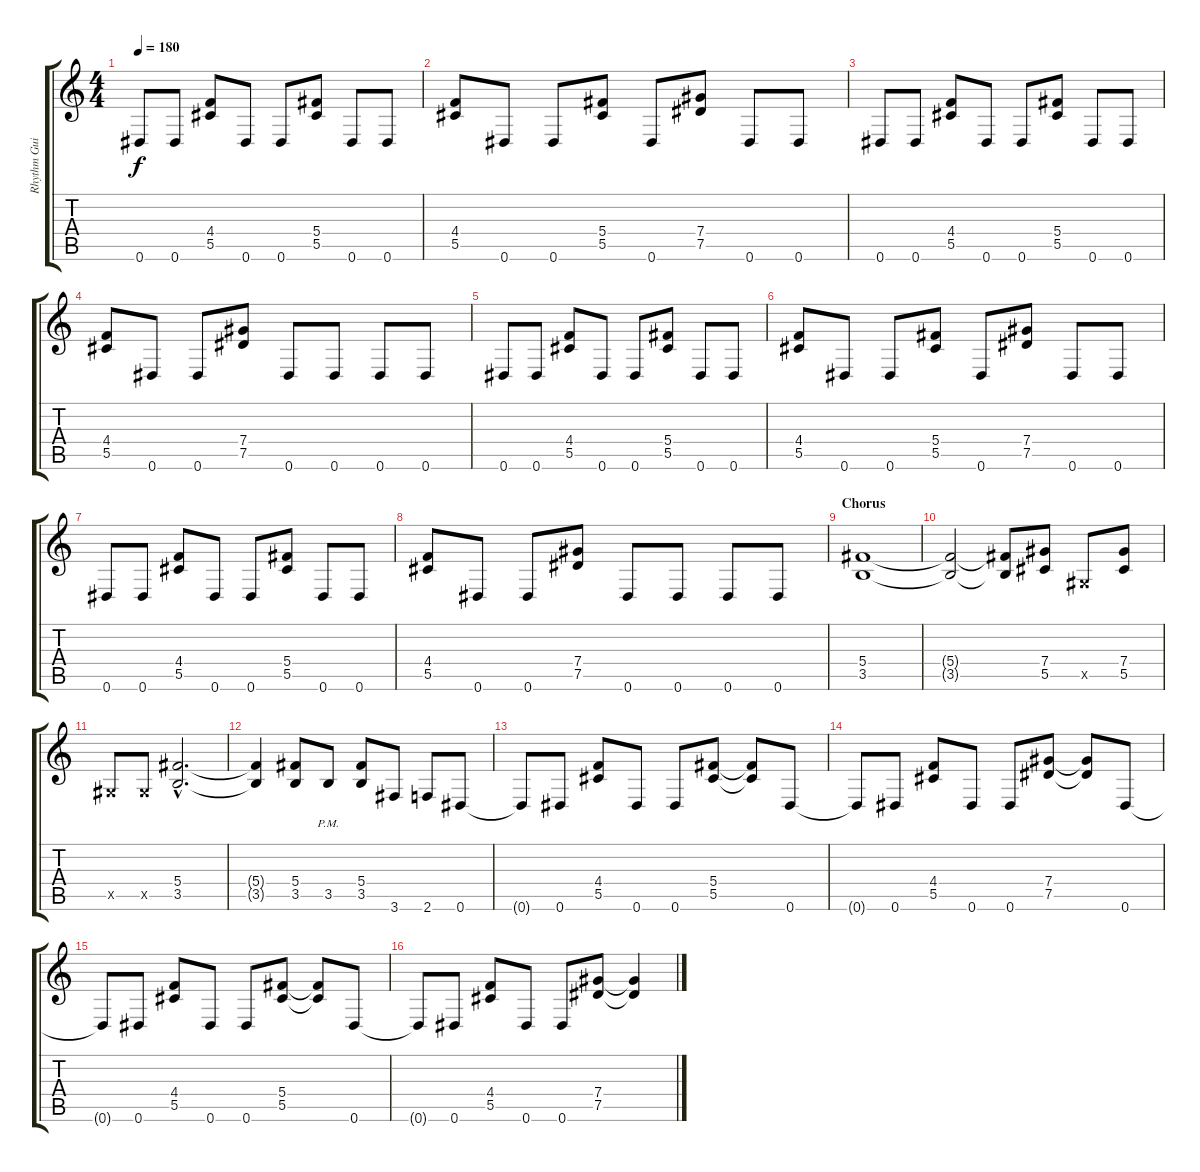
\track ("Rhythm Guitar" "Rhythm Gui") {instrument distortionguitar}
\staff {score tabs}
\tuning (Eb4 Bb3 Gb3 Db3 Ab2 Eb2) {hide}
\ts (4 4)
\tempo 180
\clef g2
\ks c
0.6.8{dy f} 0.6.8 (4.4 5.5).8 0.6.8 0.6.8 (5.4 5.5).8 0.6.8 0.6.8 |
(4.4 5.5).8 0.6.8 0.6.8 (5.4 5.5).8 0.6.8 (7.4 7.5).8 0.6.8 0.6.8 |
0.6.8 0.6.8 (4.4 5.5).8 0.6.8 0.6.8 (5.4 5.5).8 0.6.8 0.6.8 |
(4.4 5.5).8 0.6.8 0.6.8 (7.4 7.5).8 0.6.8 0.6.8 0.6.8 0.6.8 |
0.6.8 0.6.8 (4.4 5.5).8 0.6.8 0.6.8 (5.4 5.5).8 0.6.8 0.6.8 |
(4.4 5.5).8 0.6.8 0.6.8 (5.4 5.5).8 0.6.8 (7.4 7.5).8 0.6.8 0.6.8 |
0.6.8 0.6.8 (4.4 5.5).8 0.6.8 0.6.8 (5.4 5.5).8 0.6.8 0.6.8 |
(4.4 5.5).8 0.6.8 0.6.8 (7.4 7.5).8 0.6.8 0.6.8 0.6.8 0.6.8 |
\section ("" "Chorus")
(5.4 3.5).1 |
(5.4{t} 3.5{t}).2 (5.4{t} 3.5{t}).8 (7.4 5.5).8 0.5{x}.8 (7.4 5.5).8 |
0.5{x}.8 0.5{x}.8 (5.4{hac} 3.5{hac}).2{d} |
(5.4{t} 3.5{t}).4 (5.4 3.5).8 3.5{pm}.8 (5.4 3.5).8 3.6.8 2.6.8 0.6.8 |
0.6{t}.8 0.6.8 (4.4 5.5).8 0.6.8 0.6.8 (5.4 5.5).8 (5.4{t} 5.5{t}).8 0.6.8 |
0.6{t}.8 0.6.8 (4.4 5.5).8 0.6.8 0.6.8 (7.4 7.5).8 (7.4{t} 7.5{t}).8 0.6.8 |
0.6{t}.8 0.6.8 (4.4 5.5).8 0.6.8 0.6.8 (5.4 5.5).8 (5.4{t} 5.5{t}).8 0.6.8 |
0.6{t}.8 0.6.8 (4.4 5.5).8 0.6.8 0.6.8 (7.4 7.5).8 (7.4{t} 7.5{t}).4
